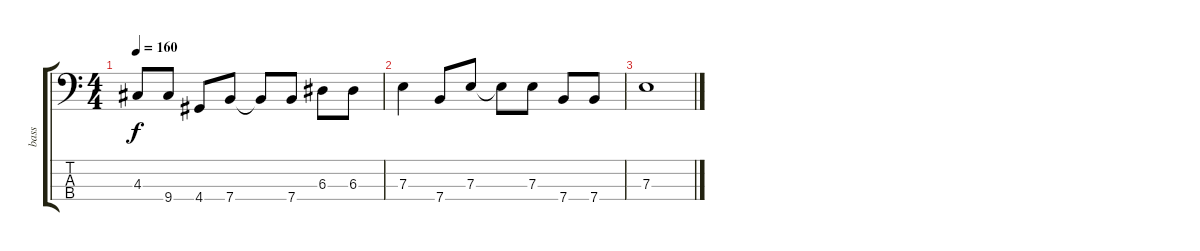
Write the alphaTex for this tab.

\track ("bass" "bass") {instrument electricbasspick}
\staff {score tabs}
\tuning (G2 D2 A1 E1) {hide}
\ts (4 4)
\tempo 160
\clef f4
\ks c
4.3{t}.8{dy f} 9.4.8 4.4.8 7.4.8 7.4{t}.8 7.4.8 6.3.8 6.3.8 |
7.3.4 7.4.8 7.3.8 7.3{t}.8 7.3.8 7.4.8 7.4.8 |
7.3.1
